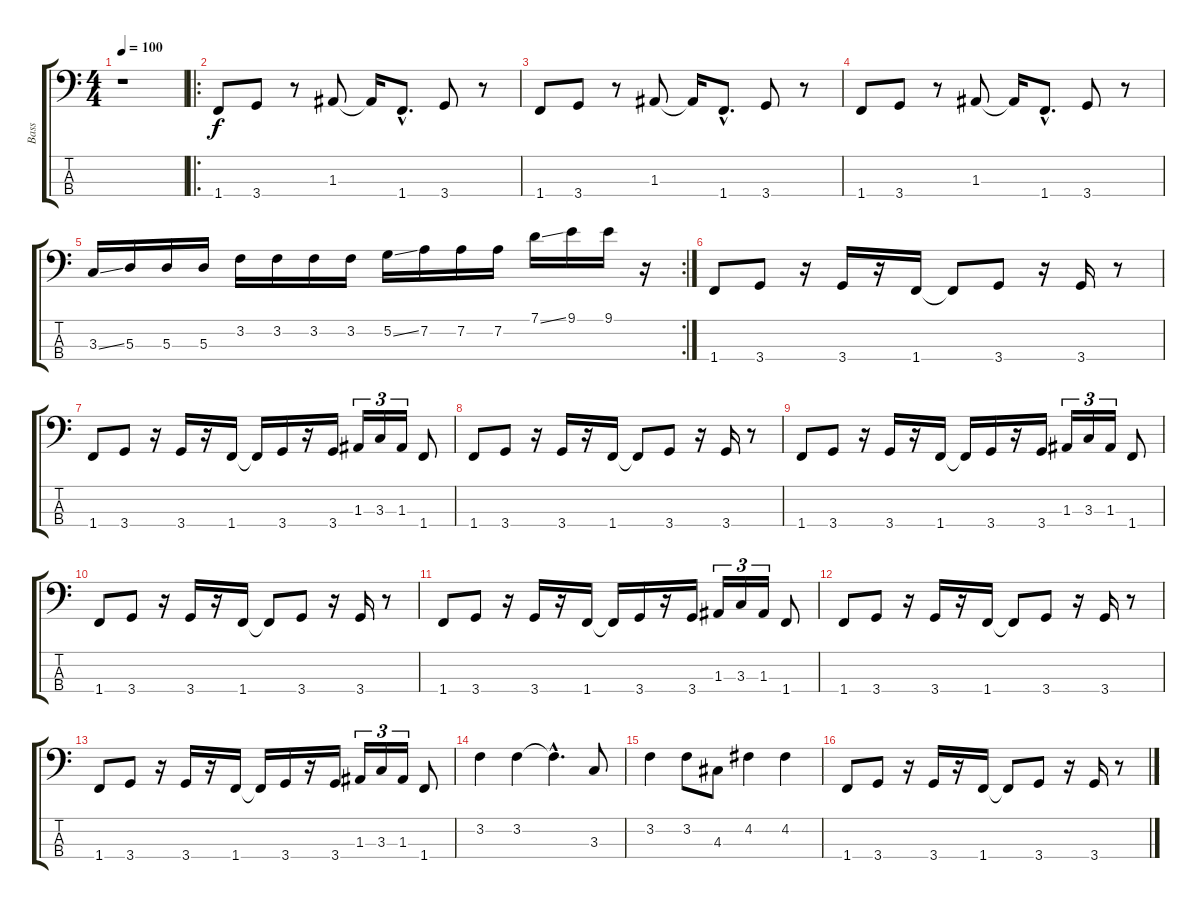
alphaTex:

\track ("Bass" "Bass") {instrument slapbass1}
\staff {score tabs}
\tuning (G2 D2 A1 E1) {hide}
\ts (4 4)
\tempo 100
\clef f4
\ks c
r.1{dy f instrument slapbass1} |
\ro
1.4.8 3.4.8 r.8 1.3.8 1.3{t}.16 1.4{hac}.8{d} 3.4.8 r.8 |
1.4.8 3.4.8 r.8 1.3.8 1.3{t}.16 1.4{hac}.8{d} 3.4.8 r.8 |
1.4.8 3.4.8 r.8 1.3.8 1.3{t}.16 1.4{hac}.8{d} 3.4.8 r.8 |
\rc 2
3.3{ss}.16 5.3.16 5.3.16 5.3.16 3.2.16 3.2.16 3.2.16 3.2.16 5.2{ss}.16 7.2.16 7.2.16 7.2.16 7.1{ss}.16 9.1.16 9.1.16 r.16 |
1.4.8 3.4.8 r.16 3.4.16 r.16 1.4.16 1.4{t}.8 3.4.8 r.16 3.4.16 r.8 |
1.4.8 3.4.8 r.16 3.4.16 r.16 1.4.16 1.4{t}.16 3.4.16 r.16 3.4.16 1.3.16{tu (3 2)} 3.3.16{tu (3 2)} 1.3.16{tu (3 2)} 1.4.8 |
1.4.8 3.4.8 r.16 3.4.16 r.16 1.4.16 1.4{t}.8 3.4.8 r.16 3.4.16 r.8 |
1.4.8 3.4.8 r.16 3.4.16 r.16 1.4.16 1.4{t}.16 3.4.16 r.16 3.4.16 1.3.16{tu (3 2)} 3.3.16{tu (3 2)} 1.3.16{tu (3 2)} 1.4.8 |
1.4.8 3.4.8 r.16 3.4.16 r.16 1.4.16 1.4{t}.8 3.4.8 r.16 3.4.16 r.8 |
1.4.8 3.4.8 r.16 3.4.16 r.16 1.4.16 1.4{t}.16 3.4.16 r.16 3.4.16 1.3.16{tu (3 2)} 3.3.16{tu (3 2)} 1.3.16{tu (3 2)} 1.4.8 |
1.4.8 3.4.8 r.16 3.4.16 r.16 1.4.16 1.4{t}.8 3.4.8 r.16 3.4.16 r.8 |
1.4.8 3.4.8 r.16 3.4.16 r.16 1.4.16 1.4{t}.16 3.4.16 r.16 3.4.16 1.3.16{tu (3 2)} 3.3.16{tu (3 2)} 1.3.16{tu (3 2)} 1.4.8 |
3.2.4 3.2.4 3.2{hac t}.4{d} 3.3.8 |
3.2.4 3.2.8 4.3.8 4.2.4 4.2.4 |
1.4.8 3.4.8 r.16 3.4.16 r.16 1.4.16 1.4{t}.8 3.4.8 r.16 3.4.16 r.8
